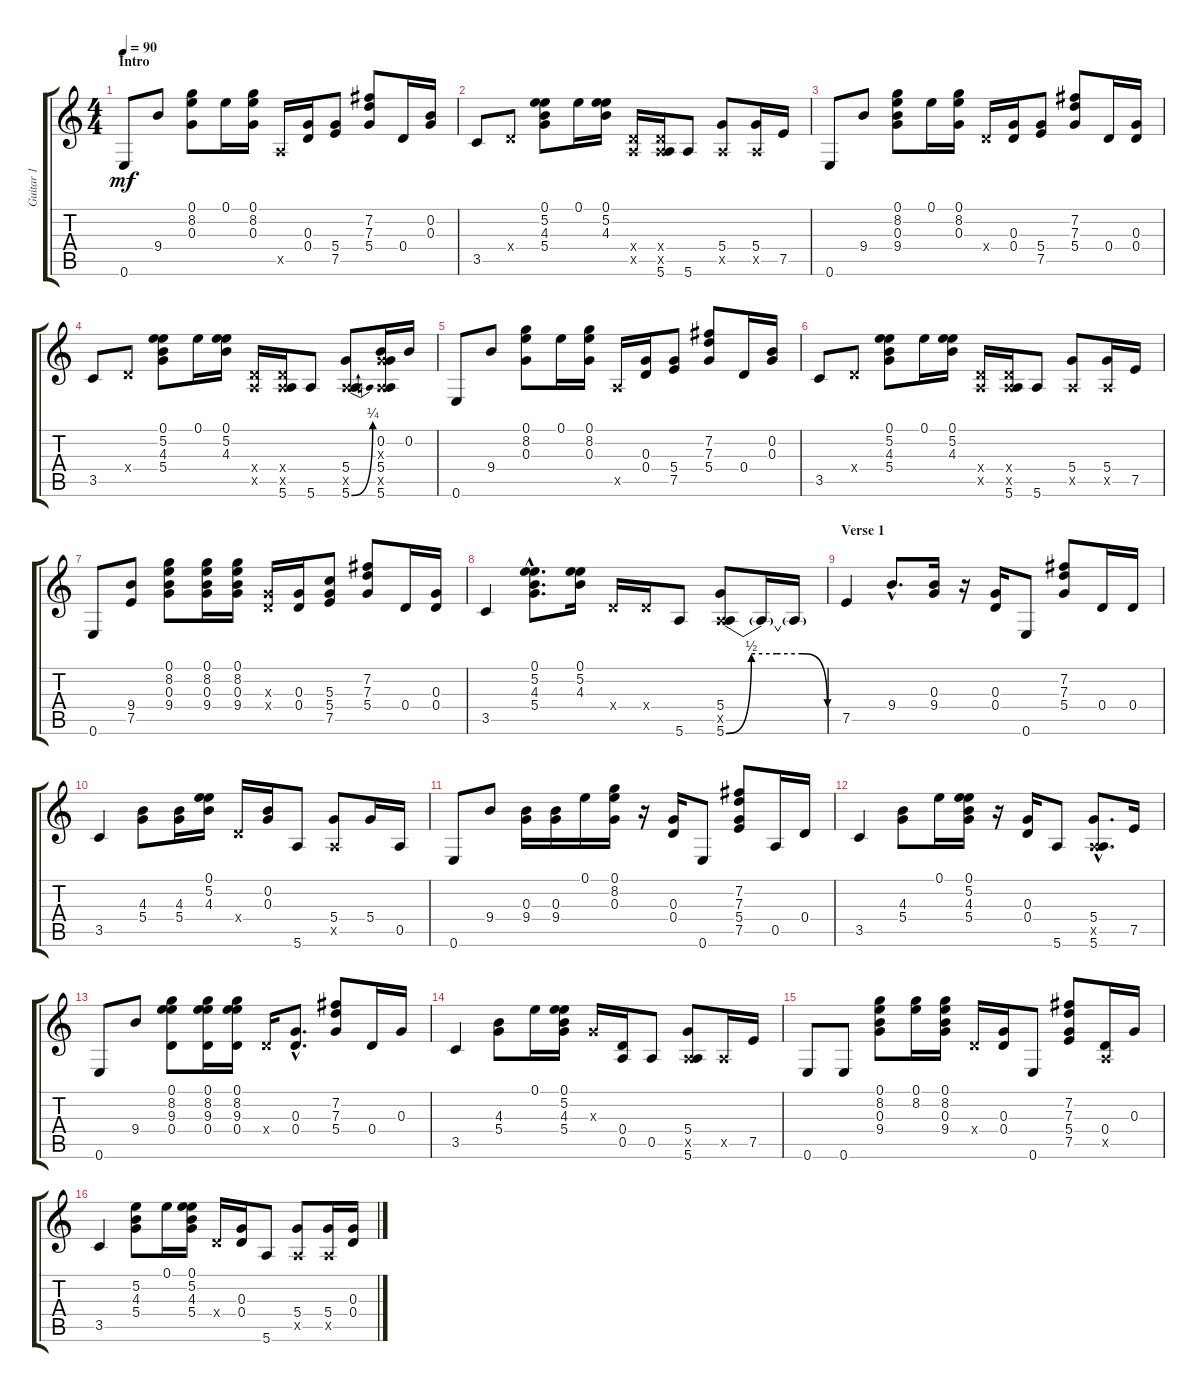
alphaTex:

\track ("Guitar 1" "Guitar 1") {instrument acousticguitarsteel}
\staff {score tabs}
\tuning (E4 B3 G3 D3 A2 E2) {hide}
\ts (4 4)
\section ("" "Intro")
\tempo 90
\clef g2
\ks c
0.6.8{dy mf instrument acousticguitarsteel} 9.4.8 (0.1 8.2 0.3).8 0.1.16 (0.1 8.2 0.3).16 0.5{x}.16 (0.3 0.4).16 (5.4 7.5).8 (7.2 7.3 5.4).8 0.4.16 (0.2 0.3).16 |
3.5.8 0.4{x}.8 (0.1 5.2 4.3 5.4).8 0.1.16 (0.1 5.2 4.3).16 (0.4{x} 0.5{x}).16 (0.4{x} 0.5{x} 5.6).16 5.6.8 (5.4 0.5{x}).8 (5.4 0.5{x}).16 7.5.16 |
0.6.8 9.4.8 (0.1 8.2 0.3 9.4).8 0.1.16 (0.1 8.2 0.3).16 0.4{x}.16 (0.3 0.4).16 (5.4 7.5).8 (7.2 7.3 5.4).8 0.4.16 (0.3 0.4).16 |
3.5.8 0.4{x}.8 (0.1 5.2 4.3 5.4).8 0.1.16 (0.1 5.2 4.3).16 (0.4{x} 0.5{x}).16 (0.4{x} 0.5{x} 5.6).16 5.6.8 (5.4 0.5{x} 5.6{be (bend 0 0 60 1)}).8 (0.2 0.3{x} 5.4 0.5{x} 5.6).16 0.2.16 |
0.6.8 9.4.8 (0.1 8.2 0.3).8 0.1.16 (0.1 8.2 0.3).16 0.5{x}.16 (0.3 0.4).16 (5.4 7.5).8 (7.2 7.3 5.4).8 0.4.16 (0.2 0.3).16 |
3.5.8 0.4{x}.8 (0.1 5.2 4.3 5.4).8 0.1.16 (0.1 5.2 4.3).16 (0.4{x} 0.5{x}).16 (0.4{x} 0.5{x} 5.6).16 5.6.8 (5.4 0.5{x}).8 (5.4 0.5{x}).16 7.5.16 |
0.6.8 (9.4 7.5).8 (0.1 8.2 0.3 9.4).8 (0.1 8.2 0.3 9.4).16 (0.1 8.2 0.3 9.4).16 (0.3{x} 0.4{x}).16 (0.3 0.4).16 (5.3 5.4 7.5).8 (7.2 7.3 5.4).8 0.4.16 (0.3 0.4).16 |
3.5.4 (0.1{hac} 5.2{hac} 4.3{hac} 5.4{hac}).8{d} (0.1 5.2 4.3).16 0.4{x}.16 0.4{x}.16 5.6.8 (5.4 0.5{x} 5.6{be (custom 0 0 15 2 30 2 45 2 60 0)}).8 5.6{t}.16 5.6{t}.16 |
\section ("" "Verse 1")
7.5.4 9.4{hac}.8{d} (0.3 9.4).16 r.16 (0.3 0.4).16 0.6.8 (7.2 7.3 5.4).8 0.4.16 0.4.16 |
3.5.4 (4.3 5.4).8 (4.3 5.4).16 (0.1 5.2 4.3).16 0.4{x}.16 (0.2 0.3).16 5.6.8 (5.4 0.5{x}).8 5.4.16 0.5.16 |
0.6.8 9.4.8 (0.3 9.4).16 (0.3 9.4).16 0.1.16 (0.1 8.2 0.3).16 r.16 (0.3 0.4).16 0.6.8 (7.2 7.3 5.4 7.5).8 0.5.16 0.4.16 |
3.5.4 (4.3 5.4).8 0.1.16 (0.1 5.2 4.3 5.4).16 r.16 (0.3 0.4).16 5.6.8 (5.4{hac} 0.5{hac x} 5.6{hac}).8{d} 7.5.16 |
0.6.8 9.4.8 (0.1 8.2 9.3 0.4).8 (0.1 8.2 9.3 0.4).16 (0.1 8.2 9.3 0.4).16 0.4{x}.16 (0.3{hac} 0.4{hac}).8{d} (7.2 7.3 5.4).8 0.4.16 0.3.16 |
3.5.4 (4.3 5.4).8 0.1.16 (0.1 5.2 4.3 5.4).16 0.3{x}.16 (0.4 0.5).16 0.5.8 (5.4 0.5{x} 5.6).8 0.5{x}.16 7.5.16 |
0.6.8 0.6.8 (0.1 8.2 0.3 9.4).8 (0.1 8.2).16 (0.1 8.2 0.3 9.4).16 0.4{x}.16 (0.3 0.4).16 0.6.8 (7.2 7.3 5.4 7.5).8 (0.4 0.5{x}).16 0.3.16 |
3.5.4 (5.2 4.3 5.4).8 0.1.16 (0.1 5.2 4.3 5.4).16 0.4{x}.16 (0.3 0.4).16 5.6.8 (5.4 0.5{x}).8 (5.4 0.5{x}).16 (0.3 0.4).16
